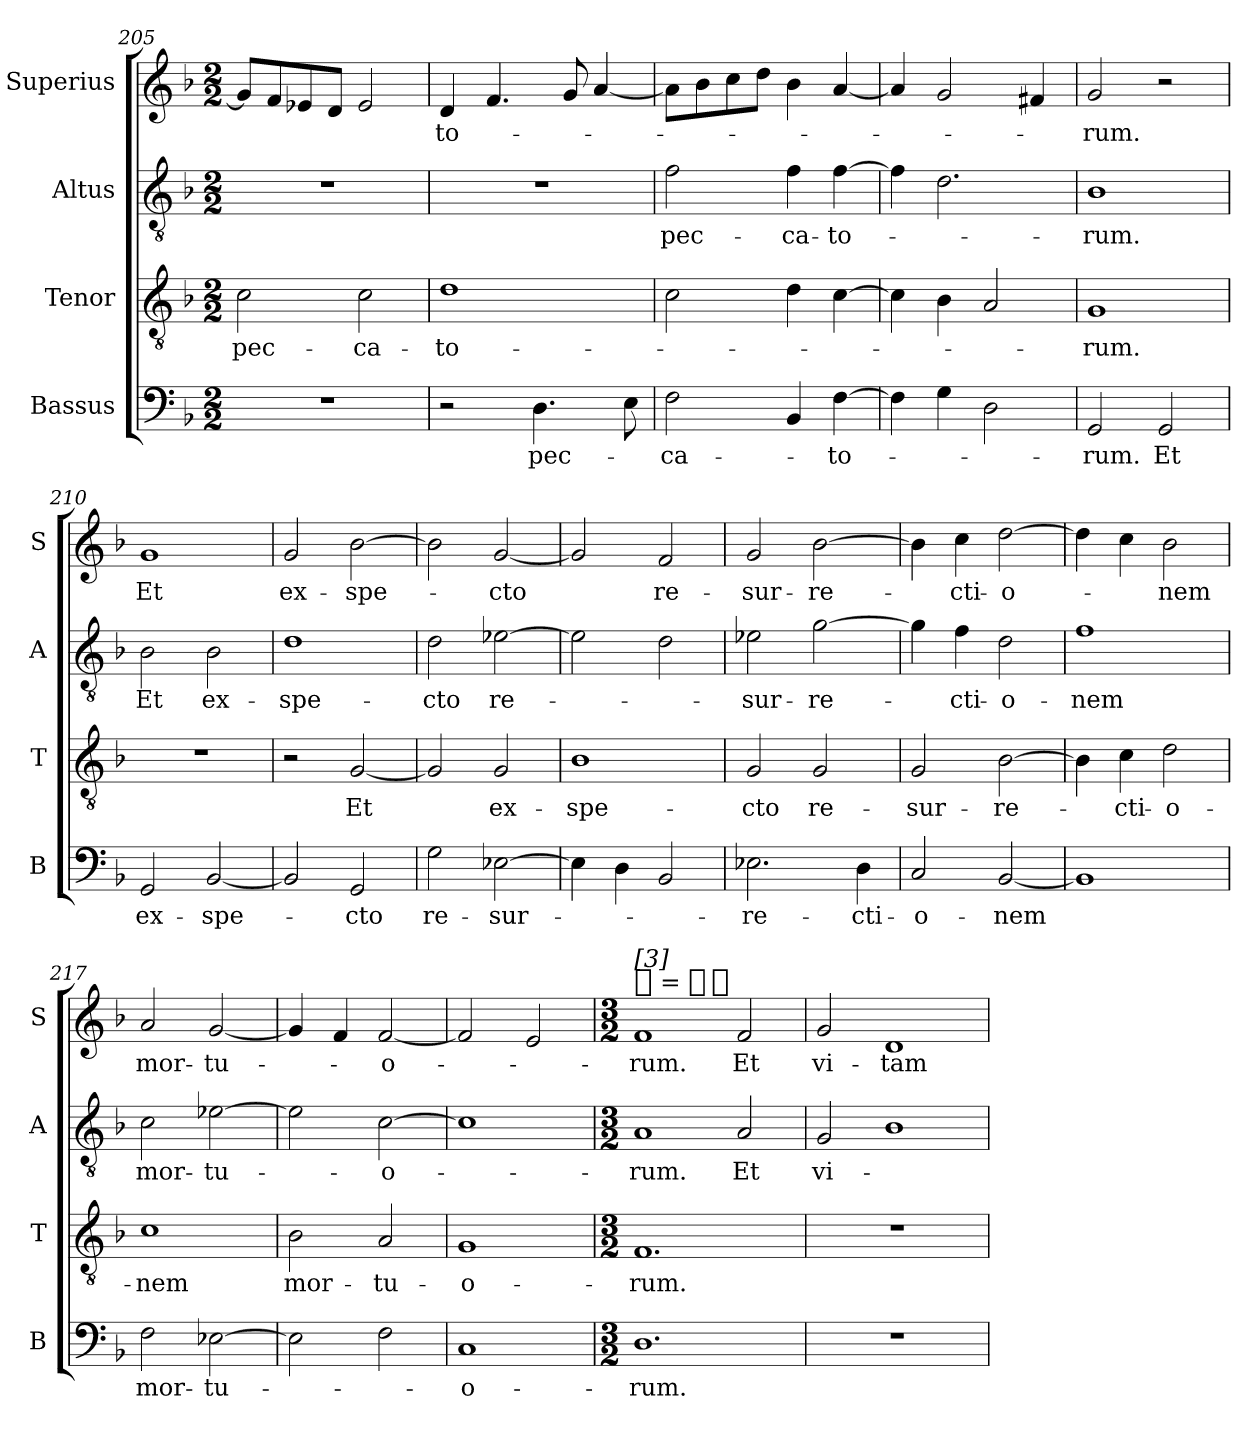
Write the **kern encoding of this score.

**kern	**text	**kern	**text	**kern	**text	**kern	**text
*part4	*part4	*part3	*part3	*part2	*part2	*part1	*part1
*staff4	*staff4	*staff3	*staff3	*staff2	*staff2	*staff1	*staff1
*I"Bassus	*	*I"Tenor	*	*I"Altus	*	*I"Superius	*
*I'B	*	*I'T	*	*I'A	*	*I'S	*
*clefF4	*	*clefGv2	*	*clefGv2	*	*clefG2	*
*k[b-]	*	*k[b-]	*	*k[b-]	*	*k[b-]	*
*M2/2	*	*M2/2	*	*M2/2	*	*M2/2	*
=205	=205	=205	=205	=205	=205	=205	=205
1r	.	2c	pec-	1r	.	8gL]	.
.	.	.	.	.	.	8f	.
.	.	.	.	.	.	8e-i	.
.	.	.	.	.	.	8dJ	.
.	.	2c	-ca-	.	.	2e-i	.
=206	=206	=206	=206	=206	=206	=206	=206
2r	.	1d	-to-	1r	.	4d	-to-
.	.	.	.	.	.	4.f	.
!	!LO:LY:i	!	!	!	!	!	!
4.D	pec-	.	.	.	.	.	.
.	.	.	.	.	.	8g	.
.	.	.	.	.	.	[4a	.
8E	.	.	.	.	.	.	.
=207	=207	=207	=207	=207	=207	=207	=207
!	!LO:LY:i	!	!	!	!	!	!
2F	-ca-	2c	.	2f	pec-	8aL]	.
.	.	.	.	.	.	8b-	.
.	.	.	.	.	.	8cc	.
.	.	.	.	.	.	8ddJ	.
4BB-	.	4d	.	4f	-ca-	4b-	.
!	!LO:LY:i	!	!	!	!	!	!
[4F	-to-	[4c	.	[4f	-to-	[4a	.
=208	=208	=208	=208	=208	=208	=208	=208
4F]	.	4c]	.	4f]	.	4a]	.
4G	.	4B-	.	2.d	.	2g	.
2D	.	2A	.	.	.	.	.
.	.	.	.	.	.	4f#X	.
=209	=209	=209	=209	=209	=209	=209	=209
!	!LO:LY:i	!	!	!	!	!	!
2GG	-rum.	1G	-rum.	1B-	-rum.	2g	-rum.
2GG	Et	.	.	.	.	2r	.
=210	=210	=210	=210	=210	=210	=210	=210
2GG	ex-	1r	.	2B-	Et	1g	Et
[2BB-	-spe-	.	.	2B-	ex-	.	.
=211	=211	=211	=211	=211	=211	=211	=211
2BB-]	.	2r	.	1d	-spe-	2g	ex-
2GG	-cto	[2G	Et	.	.	[2b-	-spe-
=212	=212	=212	=212	=212	=212	=212	=212
2G	re-	2G]	.	2d	-cto	2b-]	.
[2E-X	-sur-	2G	ex-	[2e-X	re-	[2g	-cto
=213	=213	=213	=213	=213	=213	=213	=213
4E-]	.	1B-	-spe-	2e-]	.	2g]	.
4D	.	.	.	.	.	.	.
2BB-	.	.	.	2d	.	2f	re-
=214	=214	=214	=214	=214	=214	=214	=214
2.E-X	-re-	2G	-cto	2e-X	-sur-	2g	-sur-
.	.	2G	re-	[2g	-re-	[2b-	-re-
4D	-cti-	.	.	.	.	.	.
=215	=215	=215	=215	=215	=215	=215	=215
2C	-o-	2G	-sur-	4g]	.	4b-]	.
.	.	.	.	4f	-cti-	4cc	-cti-
[2BB-	-nem	[2B-	-re-	2d	-o-	[2dd	-o-
=216	=216	=216	=216	=216	=216	=216	=216
1BB-]	.	4B-]	.	1f	-nem	4dd]	.
.	.	4c	-cti-	.	.	4cc	.
.	.	2d	-o-	.	.	2b-	-nem
=217	=217	=217	=217	=217	=217	=217	=217
2F	mor-	1c	-nem	2c	mor-	2a	mor-
[2E-X	-tu-	.	.	[2e-X	-tu-	[2g	-tu-
=218	=218	=218	=218	=218	=218	=218	=218
2E-]	.	2B-	mor-	2e-]	.	4g]	.
.	.	.	.	.	.	4f	.
2F	.	2A	-tu-	[2c	-o-	[2f	-o-
=219	=219	=219	=219	=219	=219	=219	=219
1C	-o-	1G	-o-	1c]	.	2f]	.
.	.	.	.	.	.	2e	.
=220	=220	=220	=220	=220	=220	=220	=220
*M3/2	*	*M3/2	*	*M3/2	*	*M3/2	*
!	!	!	!	!	!	!LO:TX:a:t=[whole] = [whole-dot]	!
!	!	!	!	!	!	!LO:TX:a:t=[3]	!
1.D	-rum.	1.F	-rum.	1A	-rum.	1f	-rum.
.	.	.	.	2A	Et	2f	Et
=221	=221	=221	=221	=221	=221	=221	=221
1.r	.	1.r	.	2G	vi-	2g	vi-
.	.	.	.	1B-	.	1d	-tam
=	=	=	=	=	=	=	=
*-	*-	*-	*-	*-	*-	*-	*-
